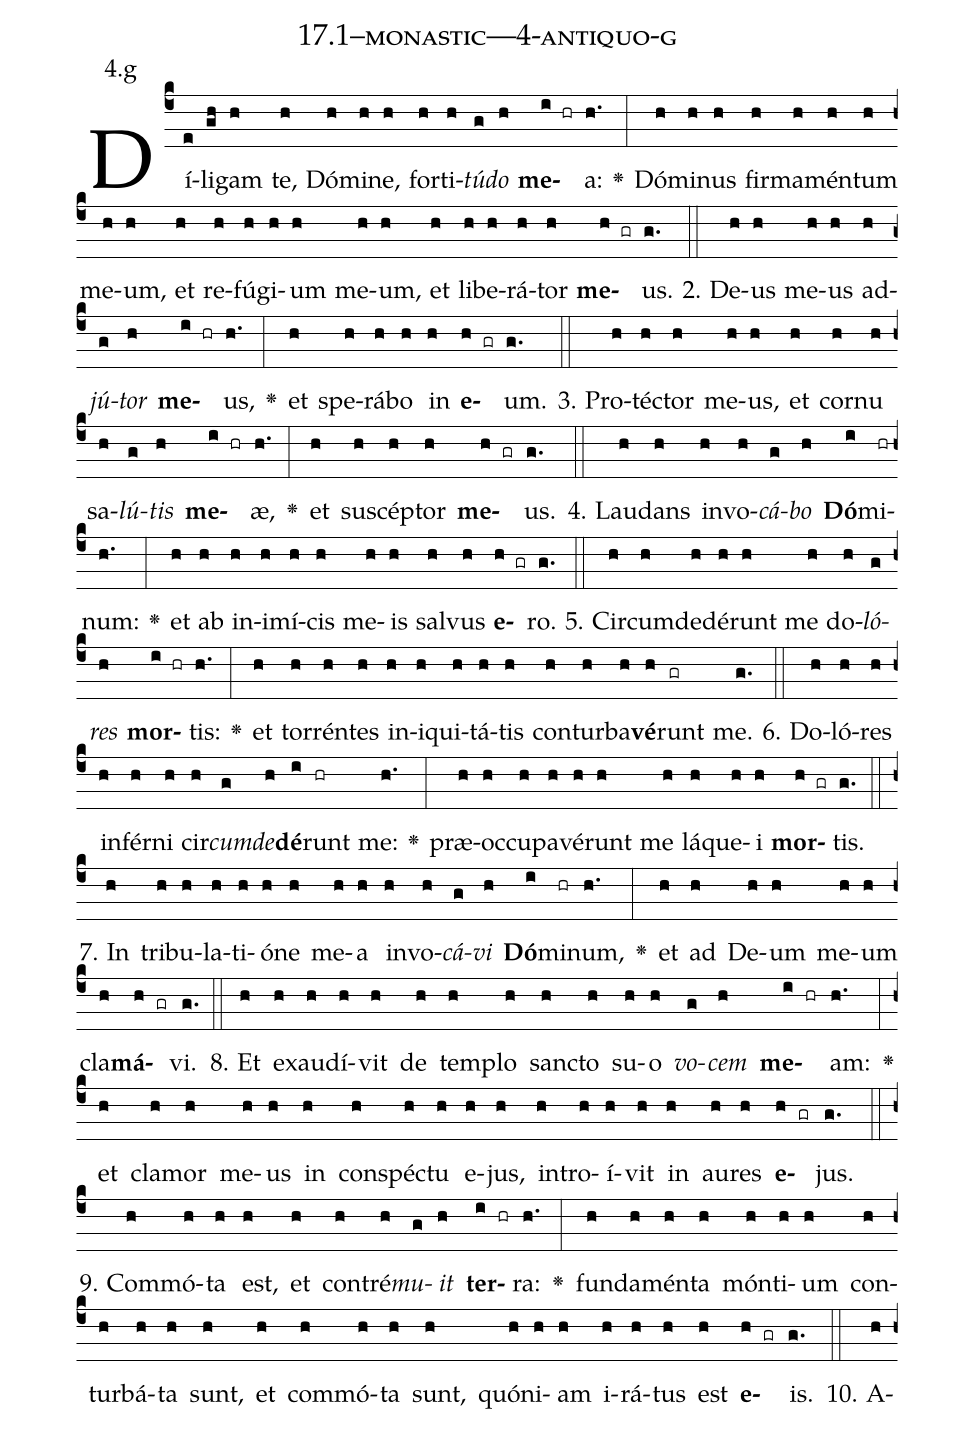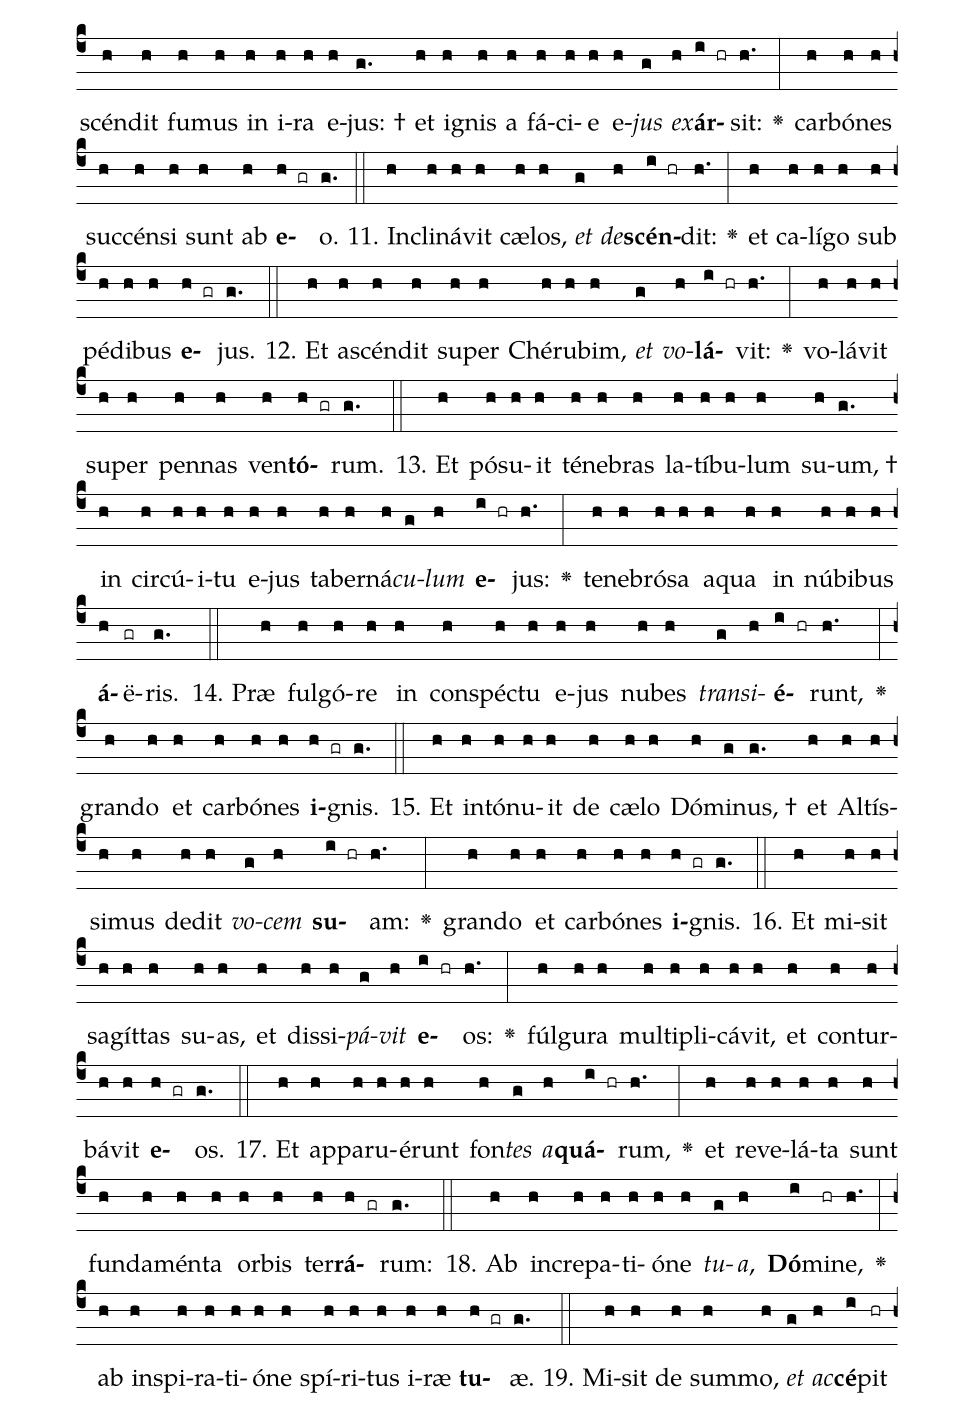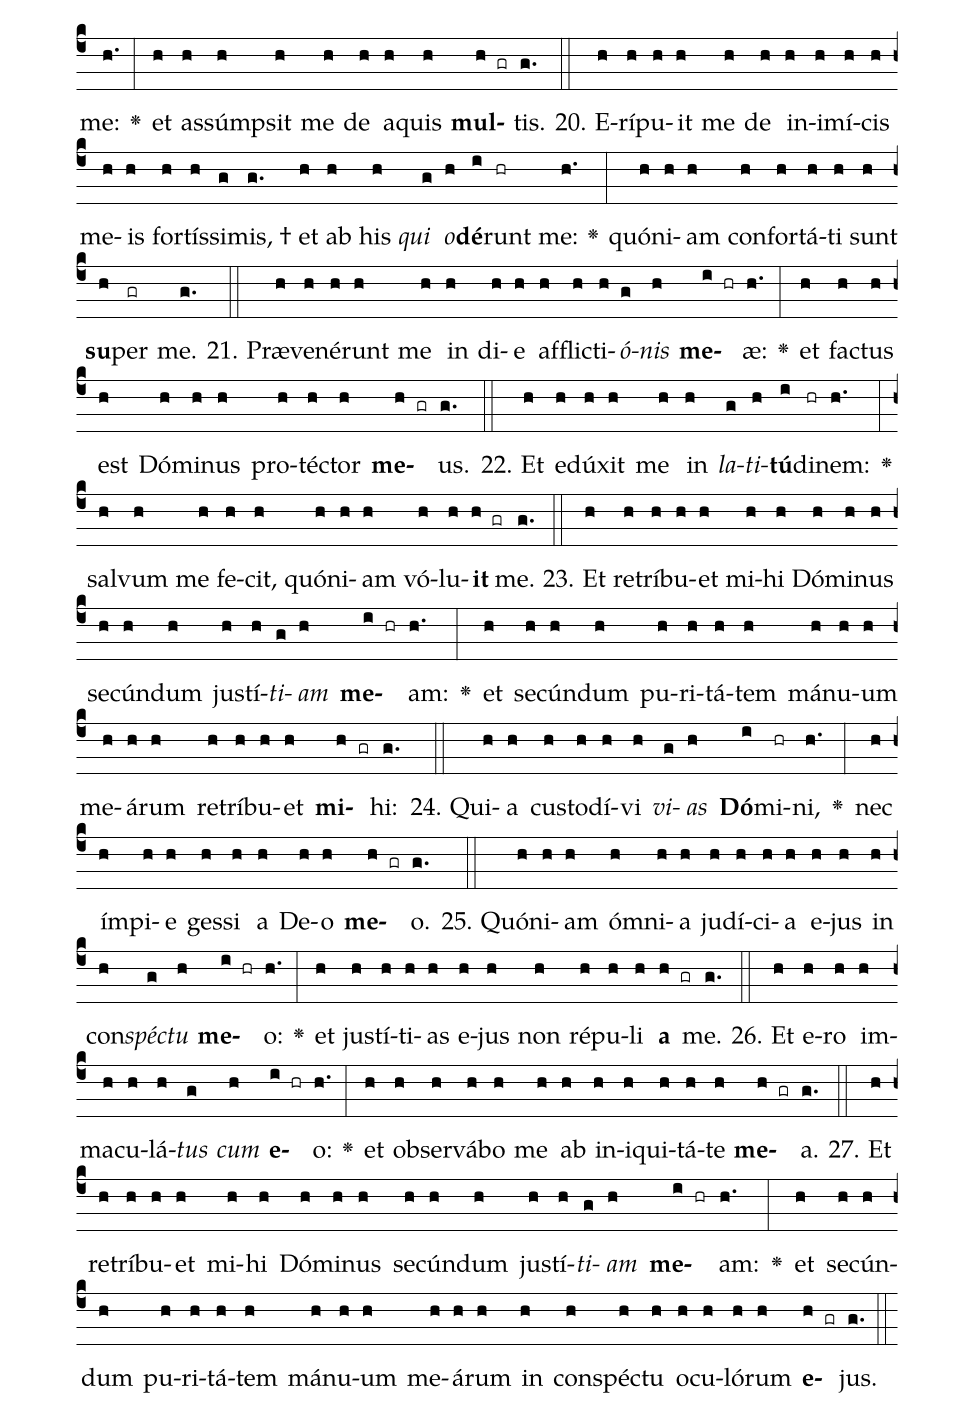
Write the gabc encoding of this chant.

name: 17.1--monastic---4-antiquo-g;
annotation: 4.g;
%%
(c4)Dí(e)li(gh)gam(h) te,(h) Dó(h)mi(h)ne,(h) for(h)ti(h)<i>tú</i>(g)<i>do</i>(h) <b>me</b>(i hr)a:(h.) <v>\greheightstar</v>(:) Dó(h)mi(h)nus(h) fir(h)ma(h)mén(h)tum(h) me(h)um,(h) et(h) re(h)fú(h)gi(h)um(h) me(h)um,(h) et(h) li(h)be(h)rá(h)tor(h) <b>me</b>(h gr)us.(g.) (::)
2. De(h)us(h) me(h)us(h) ad(h)<i>jú</i>(g)<i>tor</i>(h) <b>me</b>(i hr)us,(h.) <v>\greheightstar</v>(:) et(h) spe(h)rá(h)bo(h) in(h) <b>e</b>(h gr)um.(g.) (::)
3. Pro(h)téc(h)tor(h) me(h)us,(h) et(h) cor(h)nu(h) sa(h)<i>lú</i>(g)<i>tis</i>(h) <b>me</b>(i hr)æ,(h.) <v>\greheightstar</v>(:) et(h) su(h)scép(h)tor(h) <b>me</b>(h gr)us.(g.) (::)
4. Lau(h)dans(h) in(h)vo(h)<i>cá</i>(g)<i>bo</i>(h) <b>Dó</b>(i)mi(hr)num:(h.) <v>\greheightstar</v>(:) et(h) ab(h) in(h)i(h)mí(h)cis(h) me(h)is(h) sal(h)vus(h) <b>e</b>(h gr)ro.(g.) (::)
5. Cir(h)cum(h)de(h)dé(h)runt(h) me(h) do(h)<i>ló</i>(g)<i>res</i>(h) <b>mor</b>(i hr)tis:(h.) <v>\greheightstar</v>(:) et(h) tor(h)rén(h)tes(h) in(h)i(h)qui(h)tá(h)tis(h) con(h)tur(h)ba(h)<b>vé</b>(h)runt(gr) me.(g.) (::)
6. Do(h)ló(h)res(h) in(h)fér(h)ni(h) cir(h)<i>cum</i>(g)<i>de</i>(h)<b>dé</b>(i)runt(hr) me:(h.) <v>\greheightstar</v>(:) præ(h)oc(h)cu(h)pa(h)vé(h)runt(h) me(h) lá(h)que(h)i(h) <b>mor</b>(h gr)tis.(g.) (::)
7. In(h) tri(h)bu(h)la(h)ti(h)ó(h)ne(h) me(h)a(h) in(h)vo(h)<i>cá</i>(g)<i>vi</i>(h) <b>Dó</b>(i)mi(hr)num,(h.) <v>\greheightstar</v>(:) et(h) ad(h) De(h)um(h) me(h)um(h) cla(h)<b>má</b>(h gr)vi.(g.) (::)
8. Et(h) ex(h)au(h)dí(h)vit(h) de(h) tem(h)plo(h) sanc(h)to(h) su(h)o(h) <i>vo</i>(g)<i>cem</i>(h) <b>me</b>(i hr)am:(h.) <v>\greheightstar</v>(:) et(h) cla(h)mor(h) me(h)us(h) in(h) con(h)spéc(h)tu(h) e(h)jus,(h) in(h)tro(h)í(h)vit(h) in(h) au(h)res(h) <b>e</b>(h gr)jus.(g.) (::)
9. Com(h)mó(h)ta(h) est,(h) et(h) con(h)tré(h)<i>mu</i>(g)<i>it</i>(h) <b>ter</b>(i hr)ra:(h.) <v>\greheightstar</v>(:) fun(h)da(h)mén(h)ta(h) món(h)ti(h)um(h) con(h)tur(h)bá(h)ta(h) sunt,(h) et(h) com(h)mó(h)ta(h) sunt,(h) quón(h)i(h)am(h) i(h)rá(h)tus(h) est(h) <b>e</b>(h gr)is.(g.) (::)
10. A(h)scén(h)dit(h) fu(h)mus(h) in(h) i(h)ra(h) e(h)jus: †(g.) et(h) i(h)gnis(h) a(h) fá(h)ci(h)e(h) e(h)<i>jus</i>(g) <i>ex</i>(h)<b>ár</b>(i hr)sit:(h.) <v>\greheightstar</v>(:) car(h)bó(h)nes(h) suc(h)cén(h)si(h) sunt(h) ab(h) <b>e</b>(h gr)o.(g.) (::)
11. In(h)cli(h)ná(h)vit(h) cæ(h)los,(h) <i>et</i>(g) <i>de</i>(h)<b>scén</b>(i hr)dit:(h.) <v>\greheightstar</v>(:) et(h) ca(h)lí(h)go(h) sub(h) pé(h)di(h)bus(h) <b>e</b>(h gr)jus.(g.) (::)
12. Et(h) a(h)scén(h)dit(h) su(h)per(h) Ché(h)ru(h)bim,(h) <i>et</i>(g) <i>vo</i>(h)<b>lá</b>(i hr)vit:(h.) <v>\greheightstar</v>(:) vo(h)lá(h)vit(h) su(h)per(h) pen(h)nas(h) ven(h)<b>tó</b>(h gr)rum.(g.) (::)
13. Et(h) pó(h)su(h)it(h) té(h)ne(h)bras(h) la(h)tí(h)bu(h)lum(h) su(h)um, †(g.) in(h) cir(h)cú(h)i(h)tu(h) e(h)jus(h) ta(h)ber(h)ná(h)<i>cu</i>(g)<i>lum</i>(h) <b>e</b>(i hr)jus:(h.) <v>\greheightstar</v>(:) te(h)ne(h)bró(h)sa(h) a(h)qua(h) in(h) nú(h)bi(h)bus(h) <b>á</b>(h)ë(gr)ris.(g.) (::)
14. Præ(h) ful(h)gó(h)re(h) in(h) con(h)spéc(h)tu(h) e(h)jus(h) nu(h)bes(h) <i>trans</i>(g)<i>i</i>(h)<b>é</b>(i hr)runt,(h.) <v>\greheightstar</v>(:) gran(h)do(h) et(h) car(h)bó(h)nes(h) <b>i</b>(h gr)gnis.(g.) (::)
15. Et(h) in(h)tó(h)nu(h)it(h) de(h) cæ(h)lo(h) Dó(h)mi(g)nus, †(g.) et(h) Al(h)tís(h)si(h)mus(h) de(h)dit(h) <i>vo</i>(g)<i>cem</i>(h) <b>su</b>(i hr)am:(h.) <v>\greheightstar</v>(:) gran(h)do(h) et(h) car(h)bó(h)nes(h) <b>i</b>(h gr)gnis.(g.) (::)
16. Et(h) mi(h)sit(h) sa(h)gít(h)tas(h) su(h)as,(h) et(h) dis(h)si(h)<i>pá</i>(g)<i>vit</i>(h) <b>e</b>(i hr)os:(h.) <v>\greheightstar</v>(:) fúl(h)gu(h)ra(h) mul(h)ti(h)pli(h)cá(h)vit,(h) et(h) con(h)tur(h)bá(h)vit(h) <b>e</b>(h gr)os.(g.) (::)
17. Et(h) ap(h)pa(h)ru(h)é(h)runt(h) fon(h)<i>tes</i>(g) <i>a</i>(h)<b>quá</b>(i hr)rum,(h.) <v>\greheightstar</v>(:) et(h) re(h)ve(h)lá(h)ta(h) sunt(h) fun(h)da(h)mén(h)ta(h) or(h)bis(h) ter(h)<b>rá</b>(h gr)rum:(g.) (::)
18. Ab(h) in(h)cre(h)pa(h)ti(h)ó(h)ne(h) <i>tu</i>(g)<i>a</i>,(h) <b>Dó</b>(i)mi(hr)ne,(h.) <v>\greheightstar</v>(:) ab(h) in(h)spi(h)ra(h)ti(h)ó(h)ne(h) spí(h)ri(h)tus(h) i(h)ræ(h) <b>tu</b>(h gr)æ.(g.) (::)
19. Mi(h)sit(h) de(h) sum(h)mo,(h) <i>et</i>(g) <i>ac</i>(h)<b>cé</b>(i)pit(hr) me:(h.) <v>\greheightstar</v>(:) et(h) as(h)súmp(h)sit(h) me(h) de(h) a(h)quis(h) <b>mul</b>(h gr)tis.(g.) (::)
20. E(h)rí(h)pu(h)it(h) me(h) de(h) in(h)i(h)mí(h)cis(h) me(h)is(h) for(h)tís(h)si(g)mis, †(g.) et(h) ab(h) his(h) <i>qui</i>(g) <i>o</i>(h)<b>dé</b>(i)runt(hr) me:(h.) <v>\greheightstar</v>(:) quón(h)i(h)am(h) con(h)for(h)tá(h)ti(h) sunt(h) <b>su</b>(h)per(gr) me.(g.) (::)
21. Præ(h)ve(h)né(h)runt(h) me(h) in(h) di(h)e(h) af(h)flic(h)ti(h)<i>ó</i>(g)<i>nis</i>(h) <b>me</b>(i hr)æ:(h.) <v>\greheightstar</v>(:) et(h) fac(h)tus(h) est(h) Dó(h)mi(h)nus(h) pro(h)téc(h)tor(h) <b>me</b>(h gr)us.(g.) (::)
22. Et(h) e(h)dú(h)xit(h) me(h) in(h) <i>la</i>(g)<i>ti</i>(h)<b>tú</b>(i)di(hr)nem:(h.) <v>\greheightstar</v>(:) sal(h)vum(h) me(h) fe(h)cit,(h) quón(h)i(h)am(h) vó(h)lu(h)<b>it</b>(h gr) me.(g.) (::)
23. Et(h) re(h)trí(h)bu(h)et(h) mi(h)hi(h) Dó(h)mi(h)nus(h) se(h)cún(h)dum(h) jus(h)tí(h)<i>ti</i>(g)<i>am</i>(h) <b>me</b>(i hr)am:(h.) <v>\greheightstar</v>(:) et(h) se(h)cún(h)dum(h) pu(h)ri(h)tá(h)tem(h) má(h)nu(h)um(h) me(h)á(h)rum(h) re(h)trí(h)bu(h)et(h) <b>mi</b>(h gr)hi:(g.) (::)
24. Qui(h)a(h) cus(h)to(h)dí(h)vi(h) <i>vi</i>(g)<i>as</i>(h) <b>Dó</b>(i)mi(hr)ni,(h.) <v>\greheightstar</v>(:) nec(h) ím(h)pi(h)e(h) ges(h)si(h) a(h) De(h)o(h) <b>me</b>(h gr)o.(g.) (::)
25. Quón(h)i(h)am(h) óm(h)ni(h)a(h) ju(h)dí(h)ci(h)a(h) e(h)jus(h) in(h) con(h)<i>spéc</i>(g)<i>tu</i>(h) <b>me</b>(i hr)o:(h.) <v>\greheightstar</v>(:) et(h) jus(h)tí(h)ti(h)as(h) e(h)jus(h) non(h) ré(h)pu(h)li(h) <b>a</b>(h gr) me.(g.) (::)
26. Et(h) e(h)ro(h) im(h)ma(h)cu(h)lá(h)<i>tus</i>(g) <i>cum</i>(h) <b>e</b>(i hr)o:(h.) <v>\greheightstar</v>(:) et(h) ob(h)ser(h)vá(h)bo(h) me(h) ab(h) in(h)i(h)qui(h)tá(h)te(h) <b>me</b>(h gr)a.(g.) (::)
27. Et(h) re(h)trí(h)bu(h)et(h) mi(h)hi(h) Dó(h)mi(h)nus(h) se(h)cún(h)dum(h) jus(h)tí(h)<i>ti</i>(g)<i>am</i>(h) <b>me</b>(i hr)am:(h.) <v>\greheightstar</v>(:) et(h) se(h)cún(h)dum(h) pu(h)ri(h)tá(h)tem(h) má(h)nu(h)um(h) me(h)á(h)rum(h) in(h) con(h)spéc(h)tu(h) o(h)cu(h)ló(h)rum(h) <b>e</b>(h gr)jus.(g.) (::)
